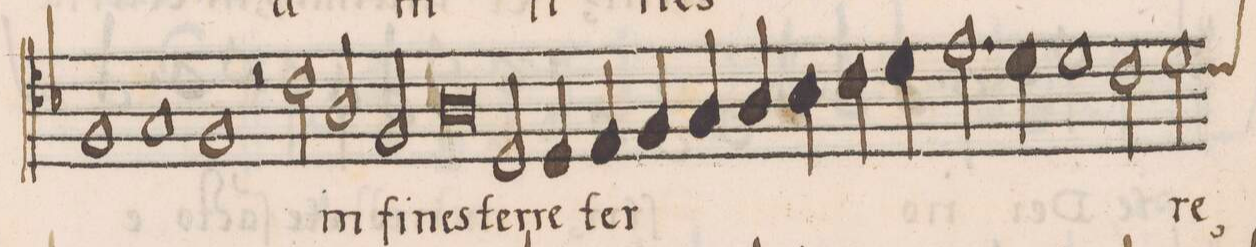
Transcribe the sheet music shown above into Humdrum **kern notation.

**kern	**text
*I"ALTVS	*
*clefC4	*
*k[b-]	*
*met(C)	*
*M2/1	*
1F/	.
=46-	=46-
1G/	.
1F/	.
=47-	=47-
2r	.
2c\	in
2A/	fi-
2F/	-nes
=48-	=48-
0A\	ter-
=49-	=49-
2D/	-re
4D/	ter-
4E/	.
4F/	.
4G/	.
4A/	.
4B-\	.
=50-	=50-
4c\	.
4d\	.
2.e\	.
4d\	.
1d\	.
=51-	=51-
2c\	.
*custos:c	*
2d\	-re,
*-	*-
